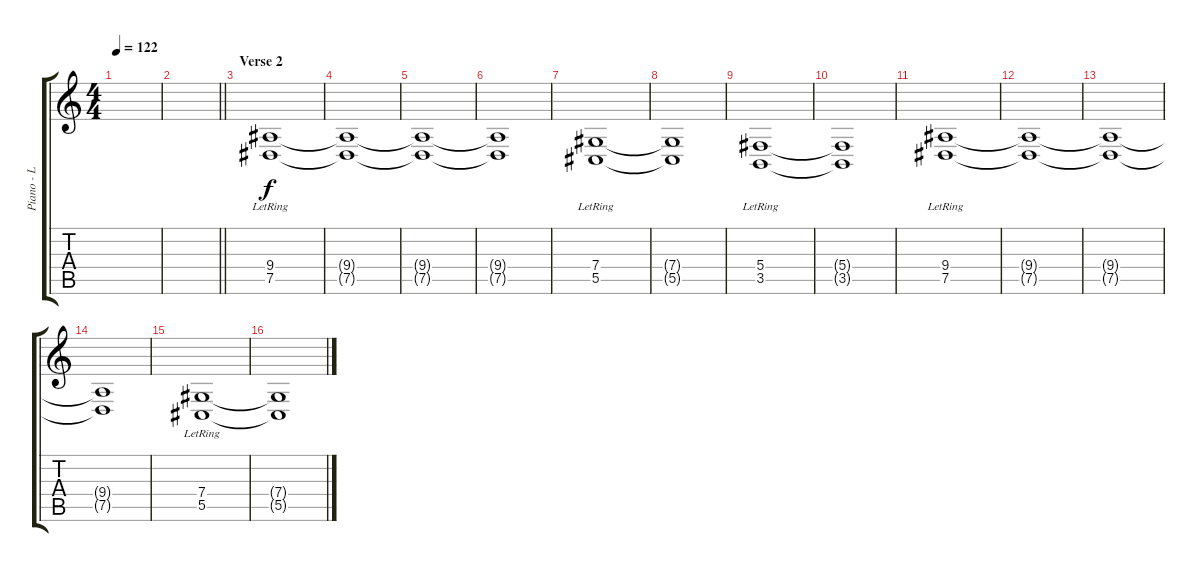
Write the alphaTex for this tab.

\track ("Piano - L Hand" "Piano - L ") {instrument stringensemble1}
\staff {score tabs}
\tuning (Eb4 Bb3 Gb3 Db3 Ab2 Eb2) {hide}
\ts (4 4)
\tempo 122
\clef g2
\ks c
|
\barLineRight lightlight
|
\section ("" "Verse 2")
(9.4{lr} 7.5{lr}).1 |
(9.4{t} 7.5{t}).1 |
(9.4{t} 7.5{t}).1 |
(9.4{t} 7.5{t}).1 |
(7.4{lr} 5.5{lr}).1 |
(7.4{t} 5.5{t}).1 |
(5.4{lr} 3.5{lr}).1 |
(5.4{t} 3.5{t}).1 |
(9.4{lr} 7.5{lr}).1 |
(9.4{t} 7.5{t}).1 |
(9.4{t} 7.5{t}).1 |
(9.4{t} 7.5{t}).1 |
(7.4{lr} 5.5{lr}).1 |
(7.4{t} 5.5{t}).1
